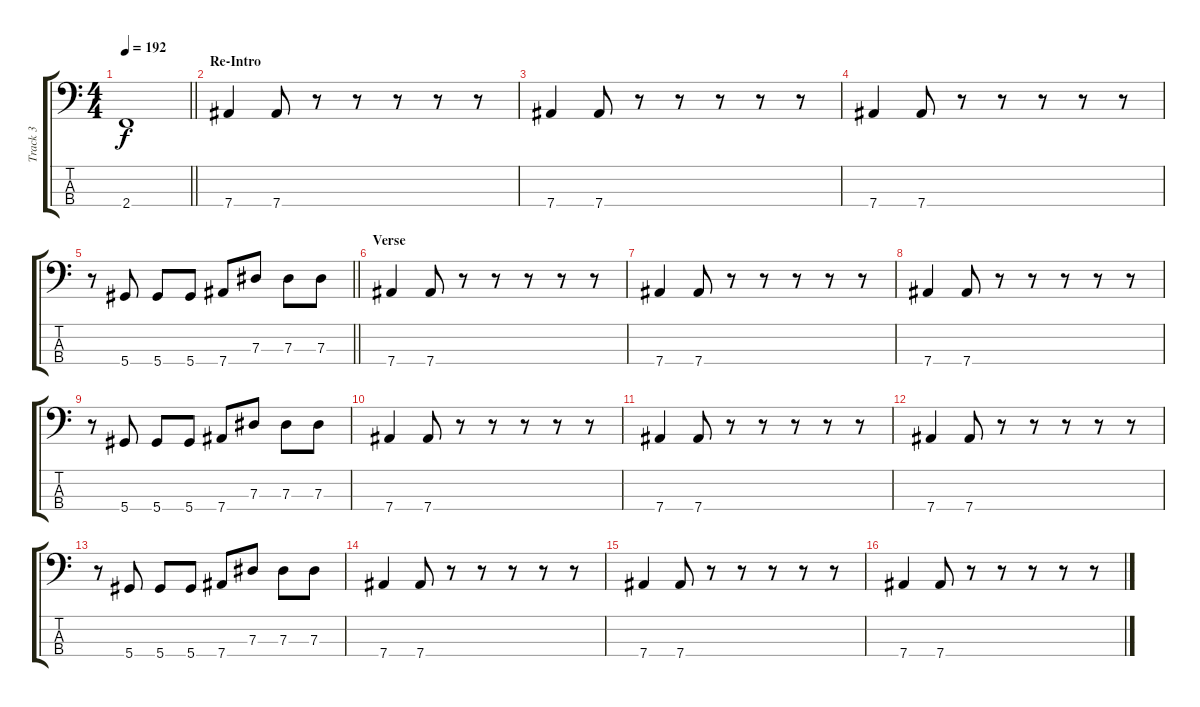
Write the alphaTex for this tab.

\track ("Track 3" "Track 3") {instrument electricbassfinger}
\staff {score tabs}
\tuning (Gb2 Db2 Ab1 Eb1) {hide}
\ts (4 4)
\tempo 192
\clef f4
\barLineRight lightlight
\ks c
2.4{t}.1{dy f} |
\section ("" "Re-Intro")
7.4.4 7.4.8 r.8 r.8 r.8 r.8 r.8 |
7.4.4 7.4.8 r.8 r.8 r.8 r.8 r.8 |
7.4.4 7.4.8 r.8 r.8 r.8 r.8 r.8 |
\barLineRight lightlight
r.8 5.4.8 5.4.8 5.4.8 7.4.8 7.3.8 7.3.8 7.3.8 |
\section ("" "Verse")
7.4.4 7.4.8 r.8 r.8 r.8 r.8 r.8 |
7.4.4 7.4.8 r.8 r.8 r.8 r.8 r.8 |
7.4.4 7.4.8 r.8 r.8 r.8 r.8 r.8 |
r.8 5.4.8 5.4.8 5.4.8 7.4.8 7.3.8 7.3.8 7.3.8 |
7.4.4 7.4.8 r.8 r.8 r.8 r.8 r.8 |
7.4.4 7.4.8 r.8 r.8 r.8 r.8 r.8 |
7.4.4 7.4.8 r.8 r.8 r.8 r.8 r.8 |
r.8 5.4.8 5.4.8 5.4.8 7.4.8 7.3.8 7.3.8 7.3.8 |
7.4.4 7.4.8 r.8 r.8 r.8 r.8 r.8 |
7.4.4 7.4.8 r.8 r.8 r.8 r.8 r.8 |
7.4.4 7.4.8 r.8 r.8 r.8 r.8 r.8
